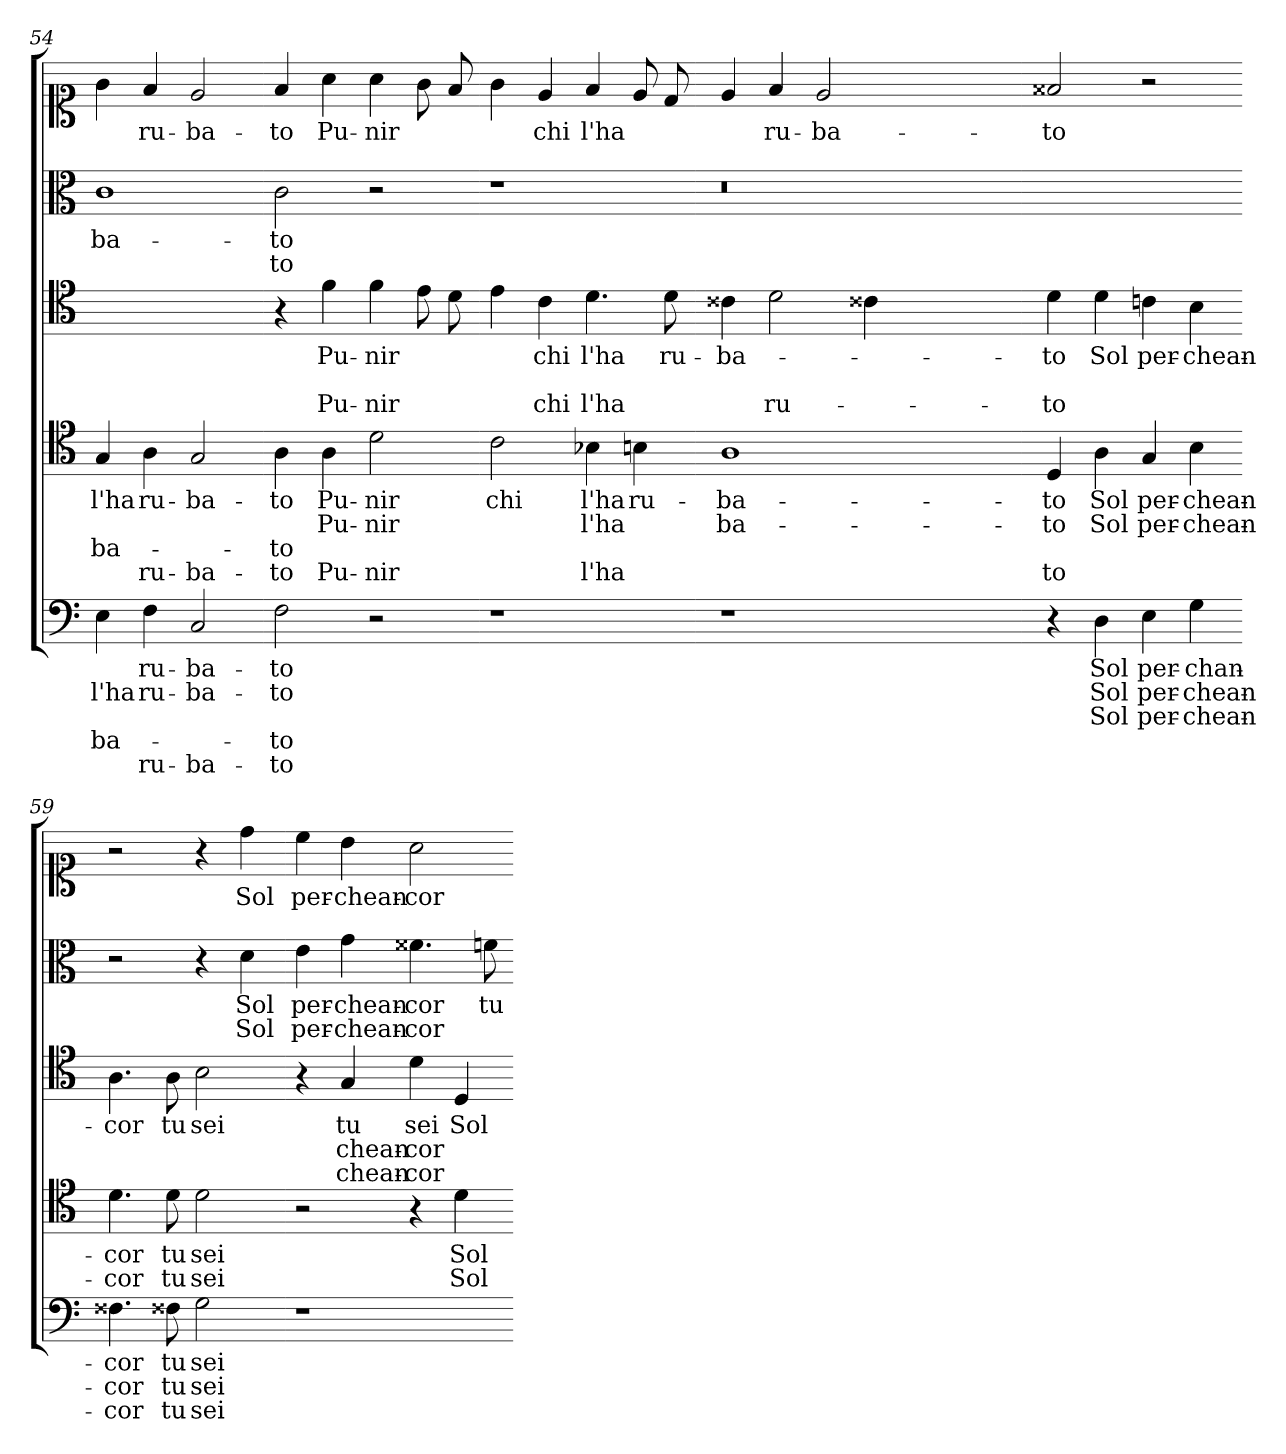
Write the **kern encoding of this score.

**kern	**text	**text	**text	**text	**text	**kern	**text	**text	**text	**text	**kern	**text	**text	**text	**kern	**text	**text	**kern	**text
*part5	*part5	*part5	*part5	*part5	*part5	*part4	*part4	*part4	*part4	*part4	*part3	*part3	*part3	*part3	*part2	*part2	*part2	*part1	*part1
*staff5	*staff5	*staff5	*staff5	*staff5	*staff5	*staff4	*staff4	*staff4	*staff4	*staff4	*staff3	*staff3	*staff3	*staff3	*staff2	*staff2	*staff2	*staff1	*staff1
*clefF4	*	*	*	*	*	*clefC4	*	*	*	*	*clefC4	*	*	*	*clefC3	*	*	*clefC1	*
*k[]	*	*	*	*	*	*k[]	*	*	*	*	*k[]	*	*	*	*k[]	*	*	*k[]	*
=54	=54	=54	=54	=54	=54	=54	=54	=54	=54	=54	=54	=54	=54	=54	=54	=54	=54	=54	=54
4E	.	l'ha	.	ba-	.	4G	l'ha	.	ba-	.	1ryy	.	.	.	1c	ba-	.	4g	.
4F	ru-	ru-	.	.	ru-	4A	ru-	.	.	ru-	.	.	.	.	.	.	.	4f	ru-
2C	ba-	ba-	.	.	ba-	2G	ba-	.	.	ba-	.	.	.	.	.	.	.	2e	ba-
=55-	=55-	=55-	=55-	=55-	=55-	=55-	=55-	=55-	=55-	=55-	=55-	=55-	=55-	=55-	=55-	=55-	=55-	=55-	=55-
2F	to	to	.	to	to	4A	to	.	to	to	4r	.	.	.	2c	to	to	4f	to
.	.	.	.	.	.	4A	Pu-	Pu-	.	Pu-	4f	Pu-	.	Pu-	.	.	.	4a	Pu-
2r	.	.	.	.	.	2d	nir	nir	.	nir	4f	nir	.	nir	2r	.	.	4a	nir
.	.	.	.	.	.	.	.	.	.	.	8e	.	.	.	.	.	.	8g	.
.	.	.	.	.	.	.	.	.	.	.	8d	.	.	.	.	.	.	8f	.
=56-	=56-	=56-	=56-	=56-	=56-	=56-	=56-	=56-	=56-	=56-	=56-	=56-	=56-	=56-	=56-	=56-	=56-	=56-	=56-
1r	.	.	.	.	.	2c	chi	.	.	.	4e	.	.	.	1r	.	.	4g	.
.	.	.	.	.	.	.	.	.	.	.	4c	chi	.	chi	.	.	.	4e	chi
.	.	.	.	.	.	4B-X	l'ha	l'ha	.	l'ha	4.d	l'ha	.	l'ha	.	.	.	4f	l'ha
.	.	.	.	.	.	4B	ru-	.	.	.	.	.	.	.	.	.	.	8e	.
.	.	.	.	.	.	.	.	.	.	.	8d	ru-	.	.	.	.	.	8d	.
=57-	=57-	=57-	=57-	=57-	=57-	=57-	=57-	=57-	=57-	=57-	=57-	=57-	=57-	=57-	=57-	=57-	=57-	=57-	=57-
1r	.	.	.	.	.	1A	ba-	ba-	.	.	4c##X	ba-	.	.	0r	.	.	4e	.
.	.	.	.	.	.	.	.	.	.	.	2d	.	.	ru-	.	.	.	4f	ru-
.	.	.	.	.	.	.	.	.	.	.	.	.	.	.	.	.	.	2e	ba-
.	.	.	.	.	.	.	.	.	.	.	4c##X	.	.	.	.	.	.	.	.
1ryy	.	.	.	.	.	1ryy	.	.	.	.	1ryy	.	.	.	.	.	.	1ryy	.
=58-	=58-	=58-	=58-	=58-	=58-	=58-	=58-	=58-	=58-	=58-	=58-	=58-	=58-	=58-	=58-	=58-	=58-	=58-	=58-
4r	.	.	.	.	.	4D	to	to	.	to	4d	to	.	to	1ryy	.	.	2f##X	to
4D	Sol	Sol	Sol	.	.	4A	Sol	Sol	.	.	4d	Sol	.	.	.	.	.	.	.
4E	per-	per-	per-	.	.	4G	per-	per-	.	.	4c	per-	.	.	.	.	.	2r	.
4G	chan-	chean-	chean-	.	.	4B	chean-	chean-	.	.	4B	chean-	.	.	.	.	.	.	.
=59-	=59-	=59-	=59-	=59-	=59-	=59-	=59-	=59-	=59-	=59-	=59-	=59-	=59-	=59-	=59-	=59-	=59-	=59-	=59-
4.F##X	cor	cor	cor	.	.	4.d	cor	cor	.	.	4.A	cor	.	.	2r	.	.	2r	.
8F##X	tu	tu	tu	.	.	8d	tu	tu	.	.	8A	tu	.	.	.	.	.	.	.
2G	sei	sei	sei	.	.	2d	sei	sei	.	.	2B	sei	.	.	4r	.	.	4r	.
.	.	.	.	.	.	.	.	.	.	.	.	.	.	.	4d	Sol	Sol	4dd	Sol
=60-	=60-	=60-	=60-	=60-	=60-	=60-	=60-	=60-	=60-	=60-	=60-	=60-	=60-	=60-	=60-	=60-	=60-	=60-	=60-
1r	.	.	.	.	.	2r	.	.	.	.	4r	.	.	.	4e	per-	per-	4cc	per-
.	.	.	.	.	.	.	.	.	.	.	4G	tu	chean-	chean-	4g	chean-	chean-	4b	chean-
.	.	.	.	.	.	4r	.	.	.	.	4d	sei	cor	cor	4.f##X	cor	cor	2a	cor
.	.	.	.	.	.	4d	Sol	Sol	.	.	4D	Sol	.	.	.	.	.	.	.
.	.	.	.	.	.	.	.	.	.	.	.	.	.	.	8f	tu	.	.	.
=-	=-	=-	=-	=-	=-	=-	=-	=-	=-	=-	=-	=-	=-	=-	=-	=-	=-	=-	=-
*-	*-	*-	*-	*-	*-	*-	*-	*-	*-	*-	*-	*-	*-	*-	*-	*-	*-	*-	*-
